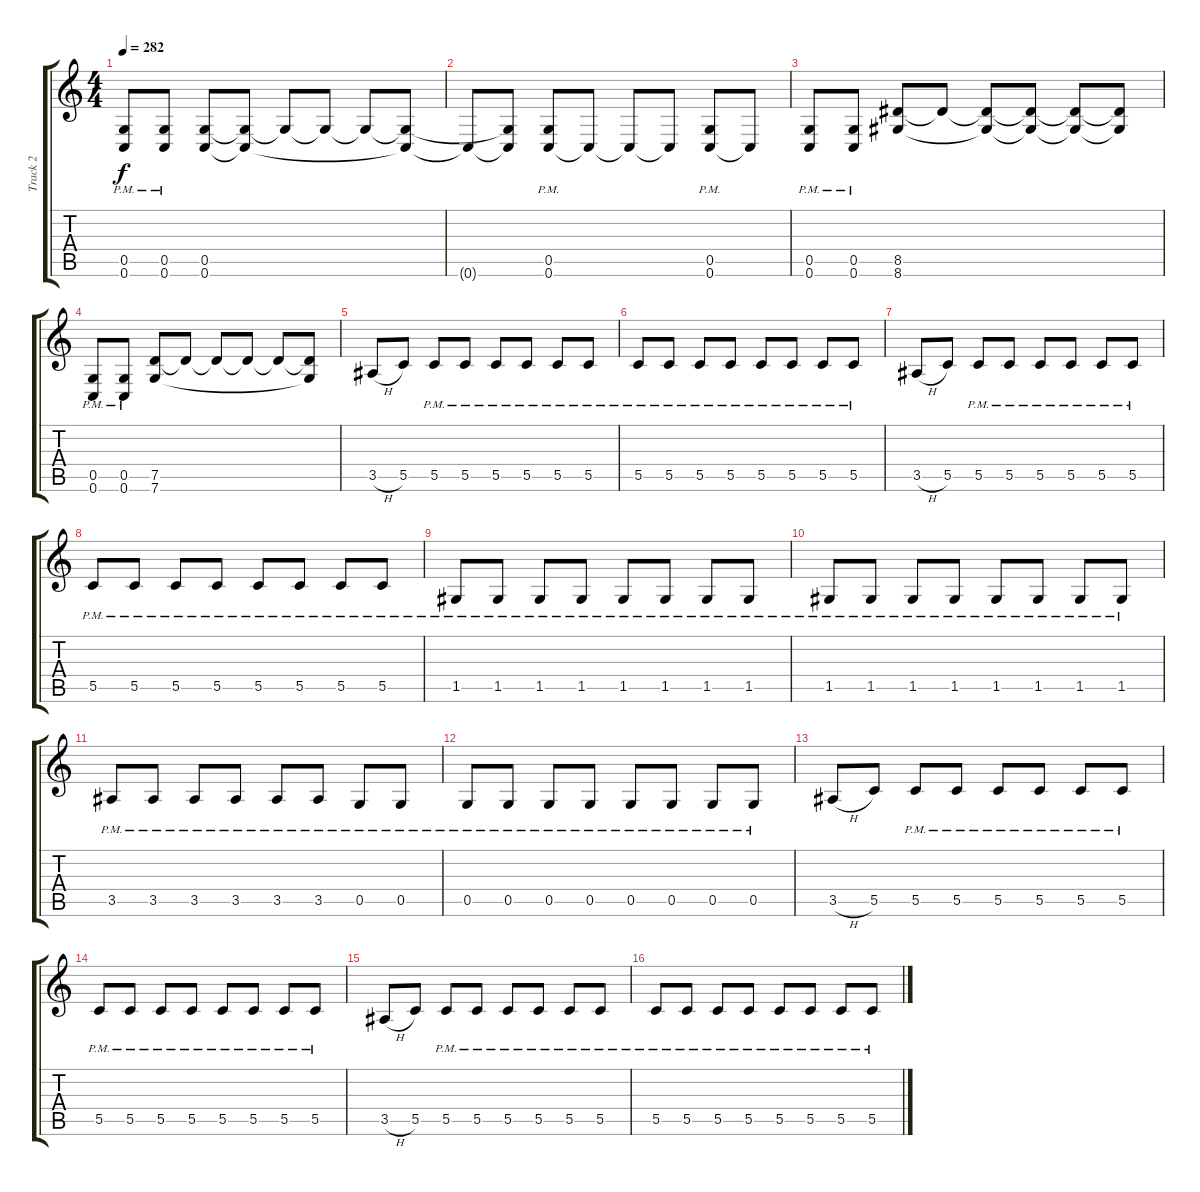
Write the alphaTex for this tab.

\track ("Track 2" "Track 2") {instrument distortionguitar}
\staff {score tabs}
\tuning (D4 A3 F3 C3 G2 C2) {hide}
\ts (4 4)
\tempo 282
\clef g2
\ks c
(0.5{pm} 0.6{pm}).8{dy f} (0.5{pm} 0.6{pm}).8 (0.5 0.6).8 (0.5{t} 0.6{t}).8 0.5{t}.8 0.5{t}.8 0.5{t}.8 (0.5{t} 0.6{t}).8 |
0.6{t}.8 (0.5{t} 0.6{t}).8 (0.5{pm} 0.6{pm}).8 0.6{t}.8 0.6{t}.8 0.6{t}.8 (0.5{pm} 0.6{pm}).8 0.6{t}.8 |
(0.5{pm} 0.6{pm}).8 (0.5{pm} 0.6{pm}).8 (8.5 8.6).8 8.5{t}.8 (8.5{t} 8.6{t}).8 (8.5{t} 8.6{t}).8 (8.5{t} 8.6{t}).8 (8.5{t} 8.6{t}).8 |
(0.5{pm} 0.6{pm}).8 (0.5{pm} 0.6{pm}).8 (7.5 7.6).8 7.5{t}.8 7.5{t}.8 7.5{t}.8 7.5{t}.8 (7.5{t} 7.6{t}).8 |
3.5{h}.8 5.5.8 5.5{pm}.8 5.5{pm}.8 5.5{pm}.8 5.5{pm}.8 5.5{pm}.8 5.5{pm}.8 |
5.5{pm}.8 5.5{pm}.8 5.5{pm}.8 5.5{pm}.8 5.5{pm}.8 5.5{pm}.8 5.5{pm}.8 5.5{pm}.8 |
3.5{h}.8 5.5.8 5.5{pm}.8 5.5{pm}.8 5.5{pm}.8 5.5{pm}.8 5.5{pm}.8 5.5{pm}.8 |
5.5{pm}.8 5.5{pm}.8 5.5{pm}.8 5.5{pm}.8 5.5{pm}.8 5.5{pm}.8 5.5{pm}.8 5.5{pm}.8 |
1.5{pm}.8 1.5{pm}.8 1.5{pm}.8 1.5{pm}.8 1.5{pm}.8 1.5{pm}.8 1.5{pm}.8 1.5{pm}.8 |
1.5{pm}.8 1.5{pm}.8 1.5{pm}.8 1.5{pm}.8 1.5{pm}.8 1.5{pm}.8 1.5{pm}.8 1.5{pm}.8 |
3.5{pm}.8 3.5{pm}.8 3.5{pm}.8 3.5{pm}.8 3.5{pm}.8 3.5{pm}.8 0.5{pm}.8 0.5{pm}.8 |
0.5{pm}.8 0.5{pm}.8 0.5{pm}.8 0.5{pm}.8 0.5{pm}.8 0.5{pm}.8 0.5{pm}.8 0.5{pm}.8 |
3.5{h}.8 5.5.8 5.5{pm}.8 5.5{pm}.8 5.5{pm}.8 5.5{pm}.8 5.5{pm}.8 5.5{pm}.8 |
5.5{pm}.8 5.5{pm}.8 5.5{pm}.8 5.5{pm}.8 5.5{pm}.8 5.5{pm}.8 5.5{pm}.8 5.5{pm}.8 |
3.5{h}.8 5.5.8 5.5{pm}.8 5.5{pm}.8 5.5{pm}.8 5.5{pm}.8 5.5{pm}.8 5.5{pm}.8 |
5.5{pm}.8 5.5{pm}.8 5.5{pm}.8 5.5{pm}.8 5.5{pm}.8 5.5{pm}.8 5.5{pm}.8 5.5{pm}.8
